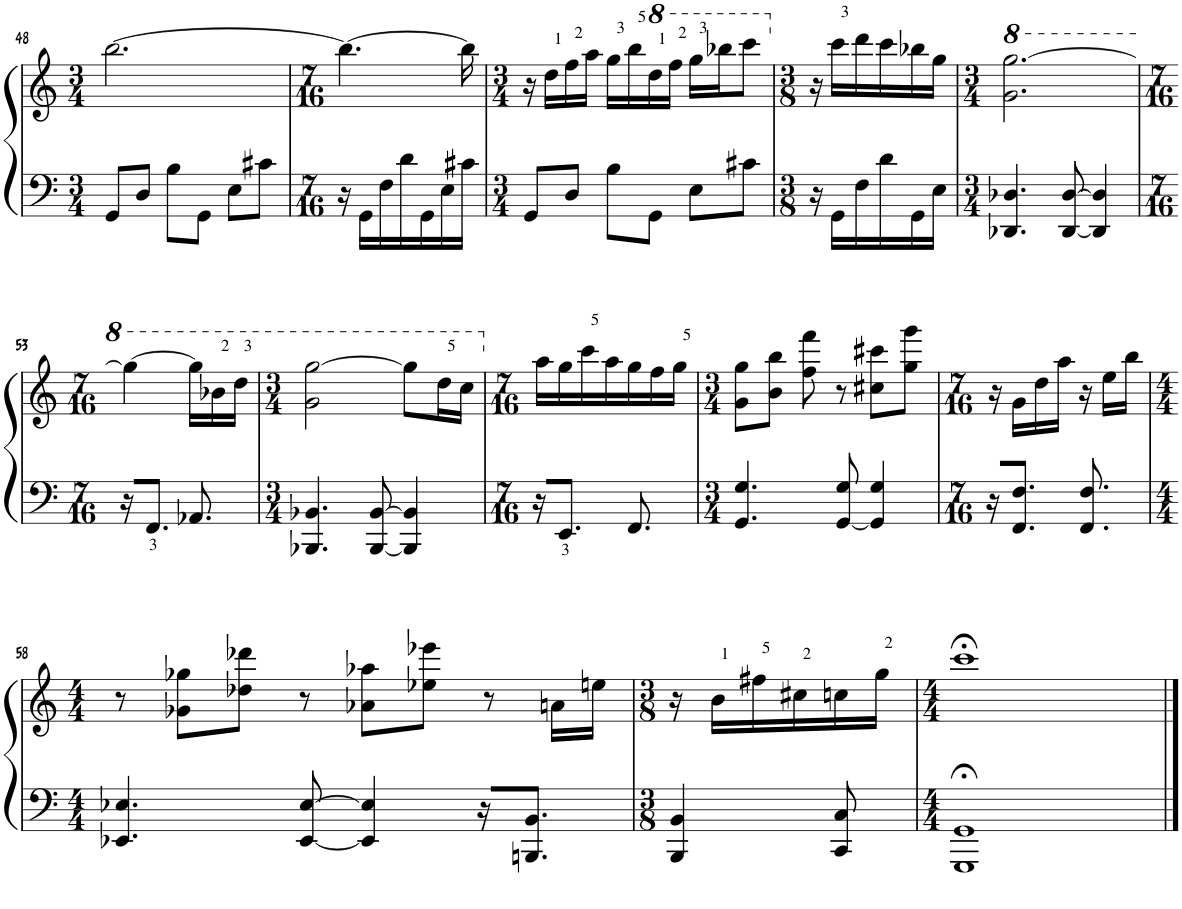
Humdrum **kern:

**kern	**kern
*part1	*part1
*staff2	*staff1
*I"Piano	*
*I'Pno.	*
!!LO:PB:g=z
*clefF4	*clefG2
*k[]	*k[]
*M3/4	*M3/4
=48	=48
8GG/L	[2.bb\
8D/J	.
8B\L	.
8GG\J	.
8E\L	.
8c#X\J	.
=49	=49
*M7/16	*M7/16
16r	4.bb\_
16GG\LL	.
16F\	.
16d\	.
16GG\	.
16E\	.
16c#X\JJ	16bb\]
=50	=50
*M3/4	*M3/4
8GG/L	16r
.	16dd\LL
8D/J	16ff\
.	16aa\JJ
8B\L	16gg\LL
.	16bb\
*	*8va
8GG\J	16ddd\
.	16fff\JJ
8E\L	16ggg\LL
.	16bbb-X\J
8c#X\J	8cccc\J
=51	=51
*M3/8	*M3/8
*	*X8va
16r	16r
16GG\LL	16ccc\LL
16F\	16ddd\
16d\	16ccc\
16GG\	16bb-X\
16E\JJ	16gg\JJ
=52	=52
*M3/4	*M3/4
*	*8va
4.DD-X/ 4.D-X/	2.gg\ [2.ggg\
[8DD-/ [8D-/	.
4DD-/] 4D-/]	.
!!LO:LB:g=z
=53	=53
*M7/16	*M7/16
16r	4ggg\_
8.FF/J	.
8.AA-X/	16ggg\LL]
.	16bb-X\
.	16ddd\JJ
=54	=54
*M3/4	*M3/4
4.BBB-X/ 4.BB-X/	2gg\ [2ggg\
[8BBB-/ [8BB-/	.
4BBB-/] 4BB-/]	8ggg\L]
.	16ddd\L
.	16ccc\JJ
=55	=55
*M7/16	*M7/16
*	*X8va
16r	16aa\LL
8.EE/J	16gg\
.	16ccc\
.	16aa\
8.FF/	16gg\
.	16ff\
.	16gg\JJ
=56	=56
*M3/4	*M3/4
4.GG/ 4.G/	8g\ 8gg\L
.	8b\ 8bb\J
.	8ff\ 8fff\
[8GG/ 8G/	8r
4GG/] 4G/	8cc#X\ 8ccc#X\L
.	8gg\ 8ggg\J
=57	=57
*M7/16	*M7/16
16r	16r
8.FF/ 8.F/J	16g\LL
.	16dd\
.	16aa\JJ
8.FF/ 8.F/	16r
.	16ee\LL
.	16bb\JJ
!!LO:LB:g=z
=58	=58
*M4/4	*M4/4
4.EE-X/ 4.E-X/	8r
.	8g-X\ 8gg-X\L
.	8dd-X\ 8ddd-X\J
[8EE-/ [8E-/	8r
4EE-/] 4E-/]	8a-X\ 8aa-X\L
.	8ee-X\ 8eee-X\J
16r	8r
8.BBBn/ 8.BB/J	.
.	16an\LL
.	16een\JJ
=59	=59
*M3/8	*M3/8
4BBB/ 4BB/	16r
.	16b\LL
.	16ff#X\
.	16cc#X\
8CC/ 8C/	16ccn\
.	16gg\JJ
=60	=60
*M4/4	*M4/4
1GGG;< 1GG;<	1ccc;<
==	==
*-	*-
